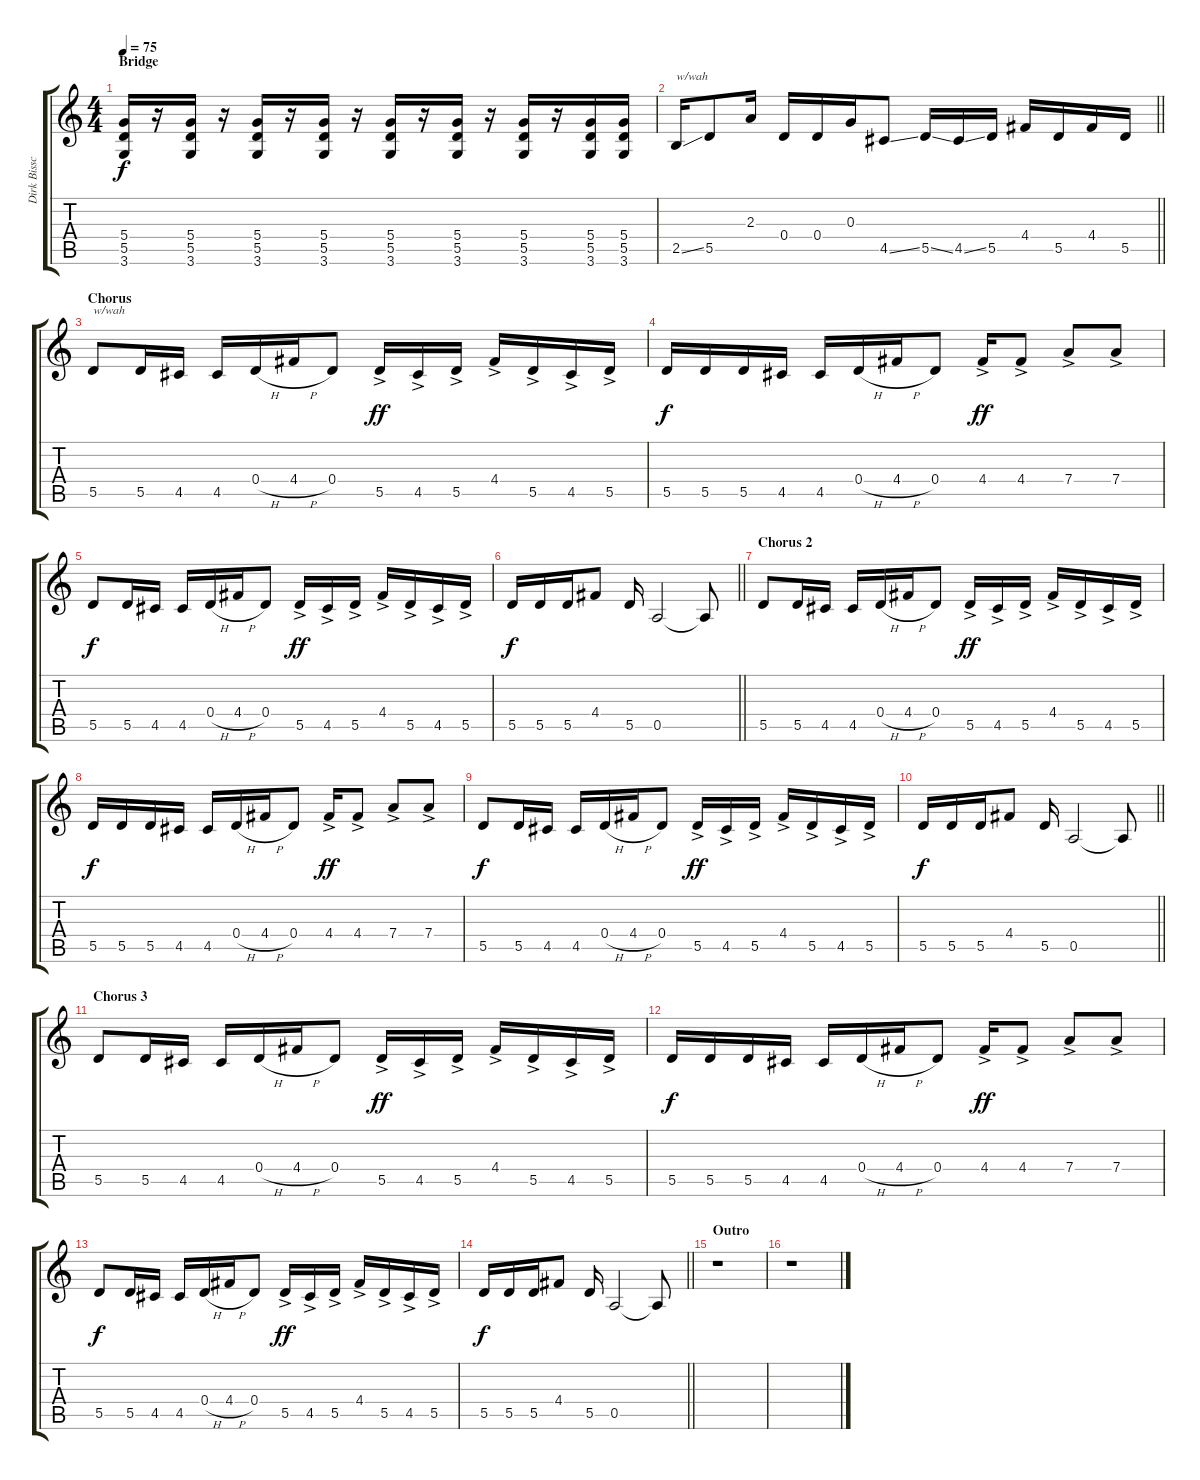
\track ("Dirk Bisschoff (Lead Guitar)" "Dirk Bissc") {instrument distortionguitar}
\staff {score tabs}
\tuning (E4 B3 G3 D3 A2 E2) {hide}
\ts (4 4)
\section ("" "Bridge")
\tempo 75
\clef g2
\ks c
(5.4 5.5 3.6).16{dy f volume 10} r.16 (5.4 5.5 3.6).16 r.16 (5.4 5.5 3.6).16 r.16 (5.4 5.5 3.6).16 r.16 (5.4 5.5 3.6).16 r.16 (5.4 5.5 3.6).16 r.16 (5.4 5.5 3.6).16 r.16 (5.4 5.5 3.6).16 (5.4 5.5 3.6).16 |
\barLineRight lightlight
2.5{ss}.16{txt "w/wah" balance 3} 5.5.8 2.3.16 0.4.16 0.4.16 0.3.16 4.5{ss}.8 5.5{ss}.16 4.5{ss}.16 5.5.16 4.4.16 5.5.16 4.4.16 5.5.16 |
\section ("" "Chorus")
5.5.8{txt "w/wah" volume 14 balance 8} 5.5.16 4.5.16 4.5.16 0.4{h}.16 4.4{h}.16 0.4.8 5.5{ac}.16{dy ff} 4.5{ac}.16 5.5{ac}.16 4.4{ac}.16 5.5{ac}.16 4.5{ac}.16 5.5{ac}.16 |
5.5.16{dy f} 5.5.16 5.5.16 4.5.16 4.5.16 0.4{h}.16 4.4{h}.16 0.4.8 4.4{ac}.16{dy ff} 4.4{ac}.8 7.4{ac}.8 7.4{ac}.8 |
5.5.8{dy f} 5.5.16 4.5.16 4.5.16 0.4{h}.16 4.4{h}.16 0.4.8 5.5{ac}.16{dy ff} 4.5{ac}.16 5.5{ac}.16 4.4{ac}.16 5.5{ac}.16 4.5{ac}.16 5.5{ac}.16 |
\barLineRight lightlight
5.5.16{dy f} 5.5.16 5.5.16 4.4.8 5.5.16 0.5.2 0.5{t}.8 |
\section ("" "Chorus 2")
5.5.8{volume 14} 5.5.16 4.5.16 4.5.16 0.4{h}.16 4.4{h}.16 0.4.8 5.5{ac}.16{dy ff} 4.5{ac}.16 5.5{ac}.16 4.4{ac}.16 5.5{ac}.16 4.5{ac}.16 5.5{ac}.16 |
5.5.16{dy f} 5.5.16 5.5.16 4.5.16 4.5.16 0.4{h}.16 4.4{h}.16 0.4.8 4.4{ac}.16{dy ff} 4.4{ac}.8 7.4{ac}.8 7.4{ac}.8 |
5.5.8{dy f} 5.5.16 4.5.16 4.5.16 0.4{h}.16 4.4{h}.16 0.4.8 5.5{ac}.16{dy ff} 4.5{ac}.16 5.5{ac}.16 4.4{ac}.16 5.5{ac}.16 4.5{ac}.16 5.5{ac}.16 |
\barLineRight lightlight
5.5.16{dy f} 5.5.16 5.5.16 4.4.8 5.5.16 0.5.2 0.5{t}.8 |
\section ("" "Chorus 3")
5.5.8{volume 14} 5.5.16 4.5.16 4.5.16 0.4{h}.16 4.4{h}.16 0.4.8 5.5{ac}.16{dy ff} 4.5{ac}.16 5.5{ac}.16 4.4{ac}.16 5.5{ac}.16 4.5{ac}.16 5.5{ac}.16 |
5.5.16{dy f} 5.5.16 5.5.16 4.5.16 4.5.16 0.4{h}.16 4.4{h}.16 0.4.8 4.4{ac}.16{dy ff} 4.4{ac}.8 7.4{ac}.8 7.4{ac}.8 |
5.5.8{dy f} 5.5.16 4.5.16 4.5.16 0.4{h}.16 4.4{h}.16 0.4.8 5.5{ac}.16{dy ff} 4.5{ac}.16 5.5{ac}.16 4.4{ac}.16 5.5{ac}.16 4.5{ac}.16 5.5{ac}.16 |
\barLineRight lightlight
5.5.16{dy f} 5.5.16 5.5.16 4.4.8 5.5.16 0.5.2 0.5{t}.8 |
\section ("" "Outro")
r.1{volume 0} |
r.1
